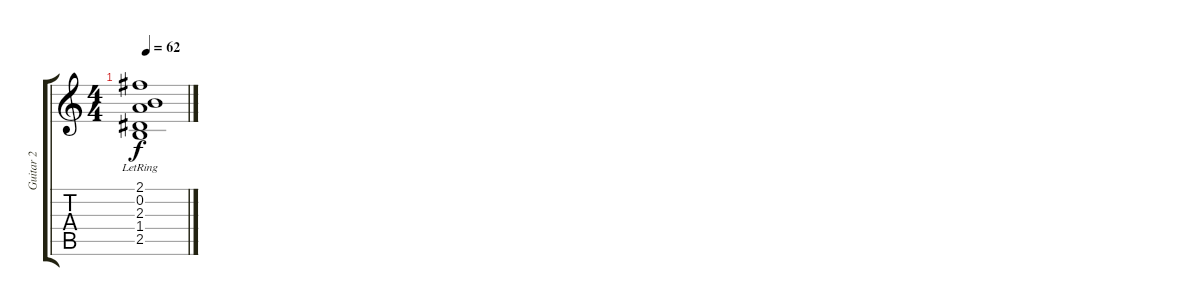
\track ("Guitar 2" "Guitar 2") {instrument electricguitarclean}
\staff {score tabs}
\tuning (E4 B3 G3 D3 A2 E2) {hide}
\ts (4 4)
\tempo 62
\clef g2
\ks c
(2.1{lr} 0.2{lr} 2.3{lr} 1.4{lr} 2.5{lr}).1{dy f}
